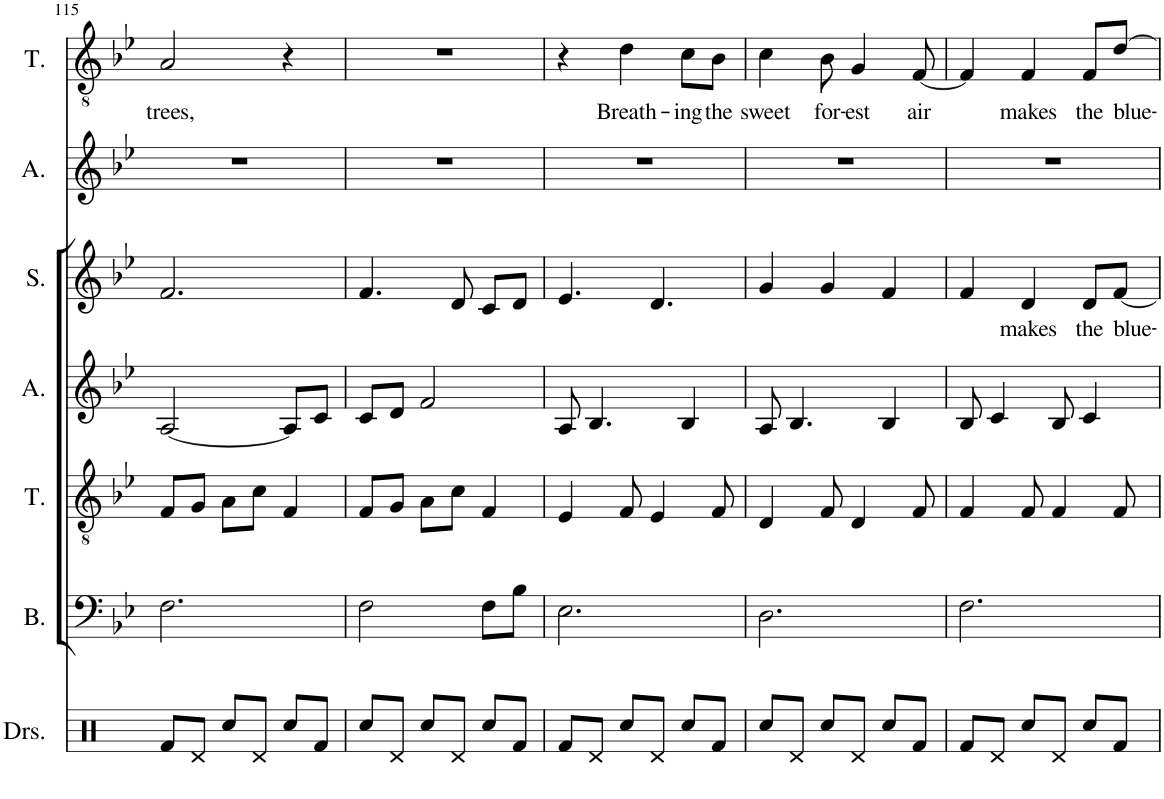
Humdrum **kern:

**kern	**kern	**kern	**kern	**kern	**text	**kern	**kern	**text
*part7	*part6	*part5	*part4	*part3	*part3	*part2	*part1	*part1
*staff7	*staff6	*staff5	*staff4	*staff3	*staff3	*staff2	*staff1	*staff1
*I"Drumset	*I"Bass	*I"Tenor	*I"Alto	*I"Soprano	*	*I"Alto	*I"Tenor	*
*I'Drs.	*I'B.	*I'T.	*I'A.	*I'S.	*	*I'A.	*I'T.	*
!!LO:PB:g=z
*clefX	*clefF4	*clefGv2	*clefG2	*clefG2	*	*clefG2	*clefGv2	*
*k[]	*k[b-e-]	*k[b-e-]	*k[b-e-]	*k[b-e-]	*	*k[b-e-]	*k[b-e-]	*
*M3/4	*M3/4	*M3/4	*M3/4	*M3/4	*	*M3/4	*M3/4	*
=115	=115	=115	=115	=115	=115	=115	=115	=115
!	!	!	!	!	!	!	!	!LO:LY:b
8Rf/L	2.F\	8F/L	[2A/	2.f/	.	2.r	2A/	trees,
8Rd/J	.	8G/J	.	.	.	.	.	.
8Rcc/L	.	8A\L	.	.	.	.	.	.
8Rd/J	.	8c\J	.	.	.	.	.	.
8Rcc/L	.	4F/	8A/L]	.	.	.	4r	.
8Rf/J	.	.	8c/J	.	.	.	.	.
=116	=116	=116	=116	=116	=116	=116	=116	=116
8Rcc/L	2F\	8F/L	8c/L	4.f/	.	2.r	2.r	.
8Rd/J	.	8G/J	8d/J	.	.	.	.	.
8Rcc/L	.	8A\L	2f/	.	.	.	.	.
8Rd/J	.	8c\J	.	8d/	.	.	.	.
8Rcc/L	8F\L	4F/	.	8c/L	.	.	.	.
8Rf/J	8B-\J	.	.	8d/J	.	.	.	.
=117	=117	=117	=117	=117	=117	=117	=117	=117
8Rf/L	2.E-\	4E-/	8A/	4.e-/	.	2.r	4r	.
8Rd/J	.	.	4.B-/	.	.	.	.	.
!	!	!	!	!	!	!	!	!LO:LY:b
8Rcc/L	.	8F/	.	.	.	.	4d\	Breath-
8Rd/J	.	4E-/	.	4.d/	.	.	.	.
!	!	!	!	!	!	!	!	!LO:LY:b
8Rcc/L	.	.	4B-/	.	.	.	8c\L	-ing
!	!	!	!	!	!	!	!	!LO:LY:b
8Rf/J	.	8F/	.	.	.	.	8B-\J	the
=118	=118	=118	=118	=118	=118	=118	=118	=118
!	!	!	!	!	!	!	!	!LO:LY:b
8Rcc/L	2.D\	4D/	8A/	4g/	.	2.r	4c\	sweet
8Rd/J	.	.	4.B-/	.	.	.	.	.
!	!	!	!	!	!	!	!	!LO:LY:b
8Rcc/L	.	8F/	.	4g/	.	.	8B-\	for-
!	!	!	!	!	!	!	!	!LO:LY:b
8Rd/J	.	4D/	.	.	.	.	4G/	-est
8Rcc/L	.	.	4B-/	4f/	.	.	.	.
!	!	!	!	!	!	!	!	!LO:LY:b
8Rf/J	.	8F/	.	.	.	.	[8F/	air
=119	=119	=119	=119	=119	=119	=119	=119	=119
8Rf/L	2.F\	4F/	8B-/	4f/	.	2.r	4F/]	.
8Rd/J	.	.	4c/	.	.	.	.	.
!	!	!	!	!	!LO:LY:b	!	!	!LO:LY:b
8Rcc/L	.	8F/	.	4d/	makes	.	4F/	makes
8Rd/J	.	4F/	8B-/	.	.	.	.	.
!	!	!	!	!	!LO:LY:b	!	!	!LO:LY:b
8Rcc/L	.	.	4c/	8d/L	the	.	8F/L	the
!	!	!	!	!	!LO:LY:b	!	!	!LO:LY:b
8Rf/J	.	8F/	.	[8f/J	blue-	.	[8d/J	blue-
=	=	=	=	=	=	=	=	=
*-	*-	*-	*-	*-	*-	*-	*-	*-
